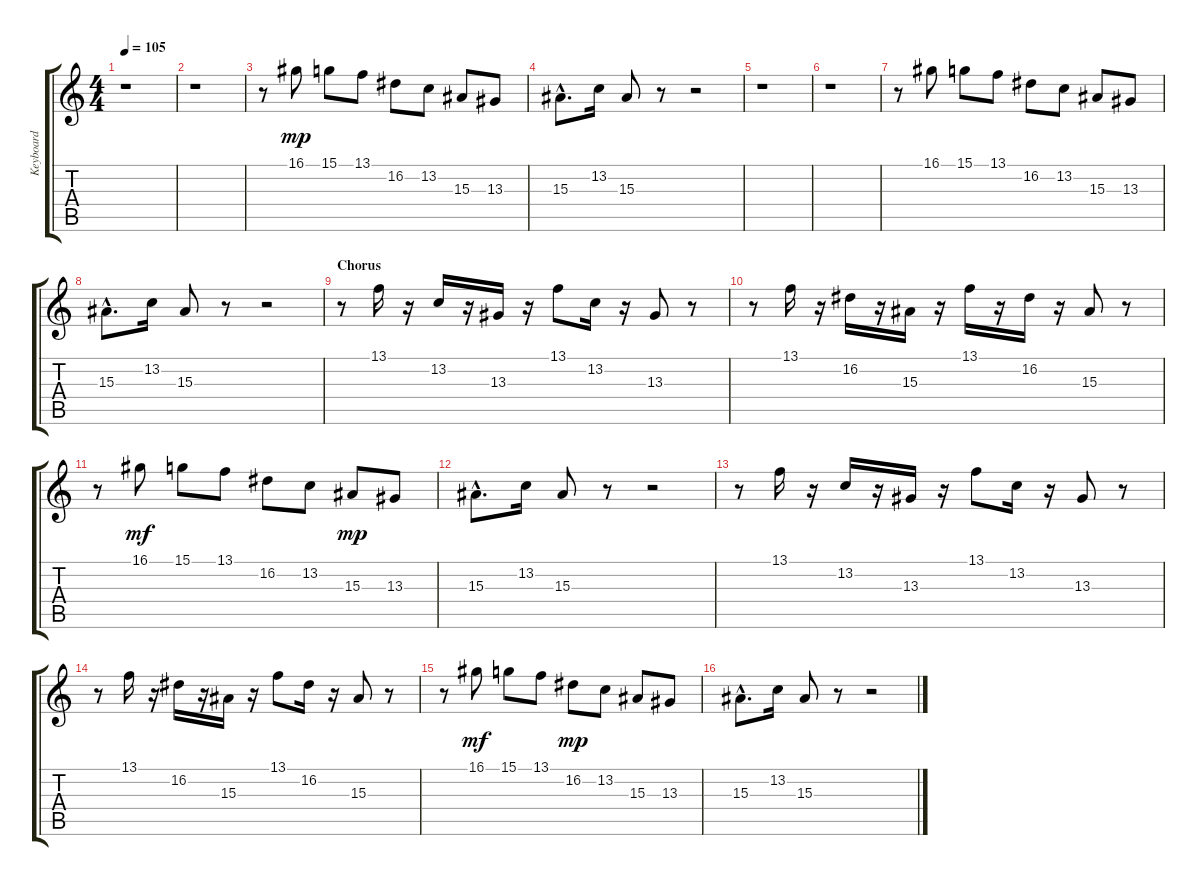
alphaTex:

\track ("Keyboard" "Keyboard") {instrument lead1square}
\staff {score tabs}
\tuning (E4 B3 G3 D3 A2 E2) {hide}
\ts (4 4)
\tempo 105
\clef g2
\ks c
r.1{dy mp} |
r.1 |
r.8 16.1.8 15.1.8 13.1.8 16.2.8 13.2.8 15.3.8 13.3.8 |
15.3{hac}.8{d} 13.2.16 15.3.8 r.8 r.2 |
r.1 |
r.1 |
r.8 16.1.8 15.1.8 13.1.8 16.2.8 13.2.8 15.3.8 13.3.8 |
15.3{hac}.8{d} 13.2.16 15.3.8 r.8 r.2 |
\section ("" "Chorus")
r.8{volume 8} 13.1.16 r.16 13.2.16 r.16 13.3.16 r.16 13.1.8 13.2.16 r.16 13.3.8 r.8 |
r.8 13.1.16 r.16 16.2.16 r.16 15.3.16 r.16 13.1.16 r.16 16.2.16 r.16 15.3.8 r.8 |
r.8 16.1.8{dy mf} 15.1.8 13.1.8 16.2.8 13.2.8 15.3.8{dy mp} 13.3.8 |
15.3{hac}.8{d} 13.2.16 15.3.8 r.8 r.2 |
r.8{volume 9} 13.1.16 r.16 13.2.16 r.16 13.3.16 r.16 13.1.8 13.2.16 r.16 13.3.8 r.8 |
r.8 13.1.16 r.16 16.2.16 r.16 15.3.16 r.16 13.1.8 16.2.16 r.16 15.3.8 r.8 |
r.8 16.1.8{dy mf} 15.1.8 13.1.8 16.2.8{dy mp} 13.2.8 15.3.8 13.3.8 |
15.3{hac}.8{d} 13.2.16 15.3.8 r.8 r.2
